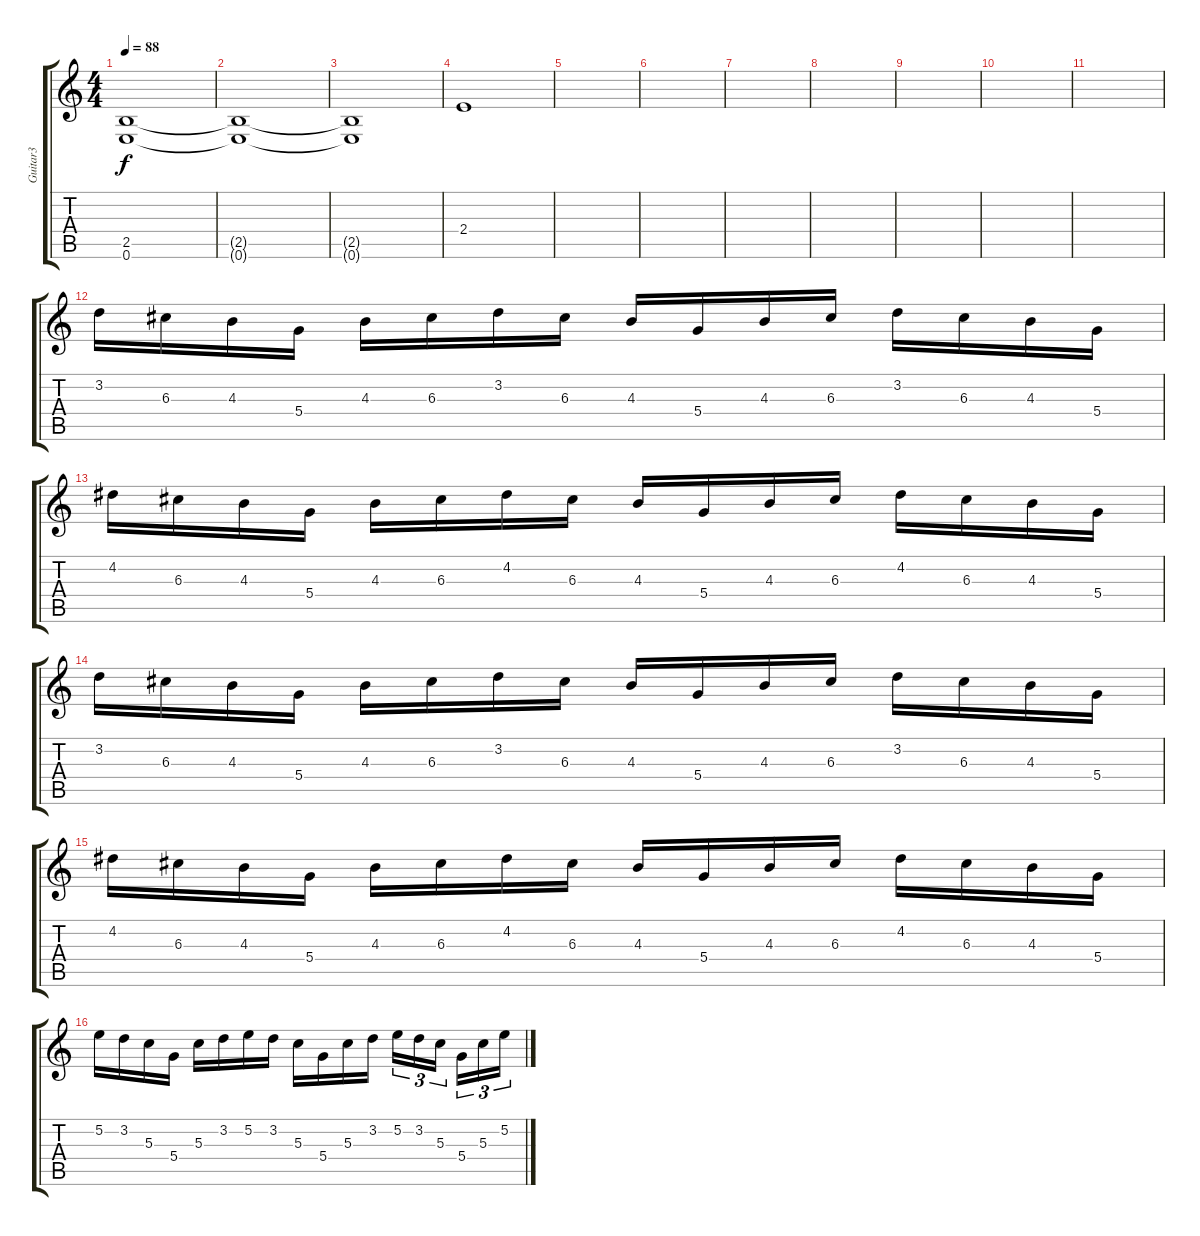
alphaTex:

\track ("Guitar3" "Guitar3") {instrument distortionguitar}
\staff {score tabs}
\tuning (E4 B3 G3 D3 A2 E2) {hide}
\ts (4 4)
\tempo 88
\clef g2
\ks c
(2.5 0.6).1{dy f} |
(2.5{t} 0.6{t}).1 |
(2.5{t} 0.6{t}).1 |
2.4.1 |
|
|
|
|
|
|
|
3.2.16 6.3.16 4.3.16 5.4.16 4.3.16 6.3.16 3.2.16 6.3.16 4.3.16 5.4.16 4.3.16 6.3.16 3.2.16 6.3.16 4.3.16 5.4.16 |
4.2.16 6.3.16 4.3.16 5.4.16 4.3.16 6.3.16 4.2.16 6.3.16 4.3.16 5.4.16 4.3.16 6.3.16 4.2.16 6.3.16 4.3.16 5.4.16 |
3.2.16 6.3.16 4.3.16 5.4.16 4.3.16 6.3.16 3.2.16 6.3.16 4.3.16 5.4.16 4.3.16 6.3.16 3.2.16 6.3.16 4.3.16 5.4.16 |
4.2.16 6.3.16 4.3.16 5.4.16 4.3.16 6.3.16 4.2.16 6.3.16 4.3.16 5.4.16 4.3.16 6.3.16 4.2.16 6.3.16 4.3.16 5.4.16 |
5.2.16 3.2.16 5.3.16 5.4.16 5.3.16 3.2.16 5.2.16 3.2.16 5.3.16 5.4.16 5.3.16 3.2.16 5.2.16{tu (3 2)} 3.2.16{tu (3 2)} 5.3.16{tu (3 2) beam splitsecondary} 5.4.16{tu (3 2)} 5.3.16{tu (3 2)} 5.2.16{tu (3 2)}
